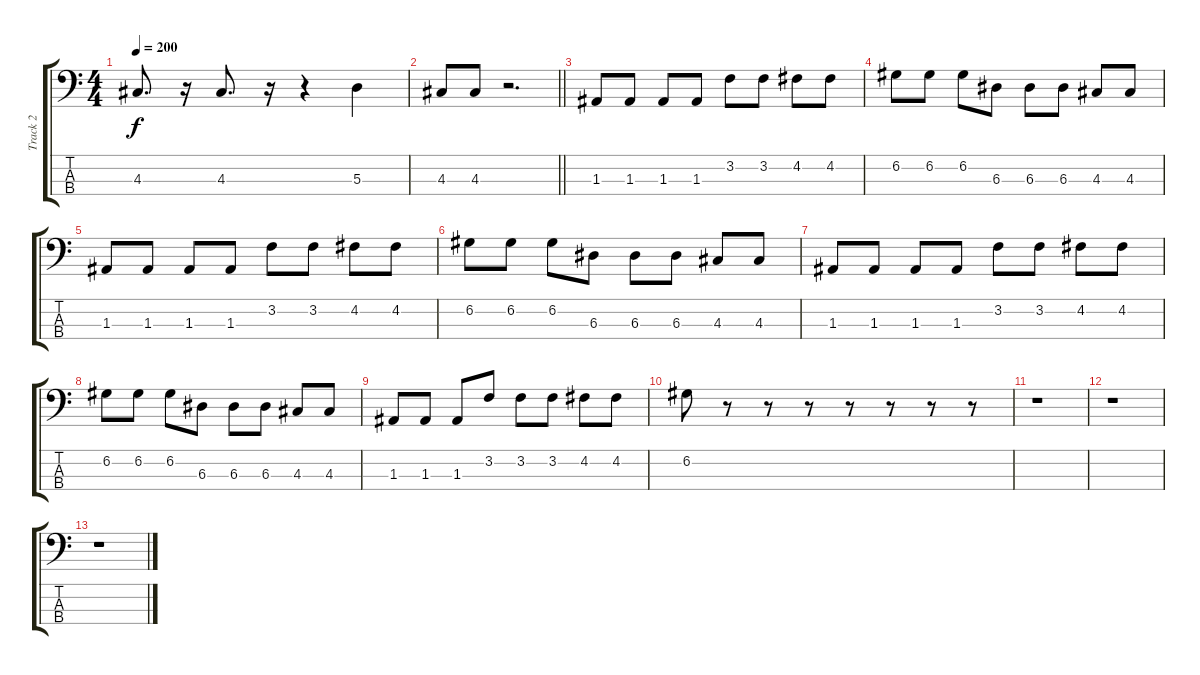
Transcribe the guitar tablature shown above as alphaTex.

\track ("Track 2" "Track 2") {instrument electricbassfinger}
\staff {score tabs}
\tuning (G2 D2 A1 E1) {hide}
\ts (4 4)
\tempo 200
\clef f4
\ks c
4.3.8{d dy f} r.16 4.3.8{d} r.16 r.4 5.3.4 |
\barLineRight lightlight
4.3.8 4.3.8 r.2{d} |
1.3.8 1.3.8 1.3.8 1.3.8 3.2.8 3.2.8 4.2.8 4.2.8 |
6.2.8 6.2.8 6.2.8 6.3.8 6.3.8 6.3.8 4.3.8 4.3.8 |
1.3.8 1.3.8 1.3.8 1.3.8 3.2.8 3.2.8 4.2.8 4.2.8 |
6.2.8 6.2.8 6.2.8 6.3.8 6.3.8 6.3.8 4.3.8 4.3.8 |
1.3.8 1.3.8 1.3.8 1.3.8 3.2.8 3.2.8 4.2.8 4.2.8 |
6.2.8 6.2.8 6.2.8 6.3.8 6.3.8 6.3.8 4.3.8 4.3.8 |
1.3.8 1.3.8 1.3.8 3.2.8 3.2.8 3.2.8 4.2.8 4.2.8 |
6.2.8 r.8 r.8 r.8 r.8 r.8 r.8 r.8 |
r.1 |
r.1 |
r.1
